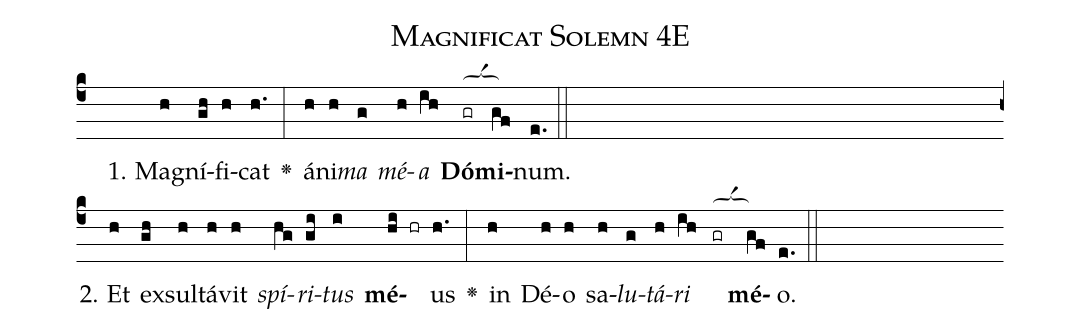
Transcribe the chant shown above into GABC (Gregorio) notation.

name: Magnificat Solemn 4E;
office-part: Magnificat;
%%
% The syntax in this part is called gabc. Please refer to http://home.gna.org/gregorio/gabc/#basis

(c4)()() 1. M{a}(h)gní(gh)fi(h)cat(h.) <v>\greheightstar</v>(:) á(h)ni(h)<i>ma</i>(g) <i>mé</i>(h)<i>a</i>(ih) <b>Dó</b>(gr[ocba:1;6mm])<b>mi</b>(gf)num.(e.) (::Z)
2. Et(h) ex(gh)sul(h)tá(h)vit(h) <i>spí</i>(hg)<i>ri</i>(gi)<i>tus</i>(i) <b>mé</b>(hi hr)us(h.) <v>\greheightstar</v>(:) in(h) Dé(h)o(h) sa(h)<i>lu</i>(g)<i>tá</i>(h)<i>ri</i>(ih) (gr[ocba:1;6mm]) <b>mé</b>(gf)o.(e.) (::)

%E(h) u(g) o(h) u(ih) a(gf) e.(e.) (::)

%Mediant of 1 accent with 3 preperatory syllables
%Termination of 1 accent with 3 preperatory syllables
